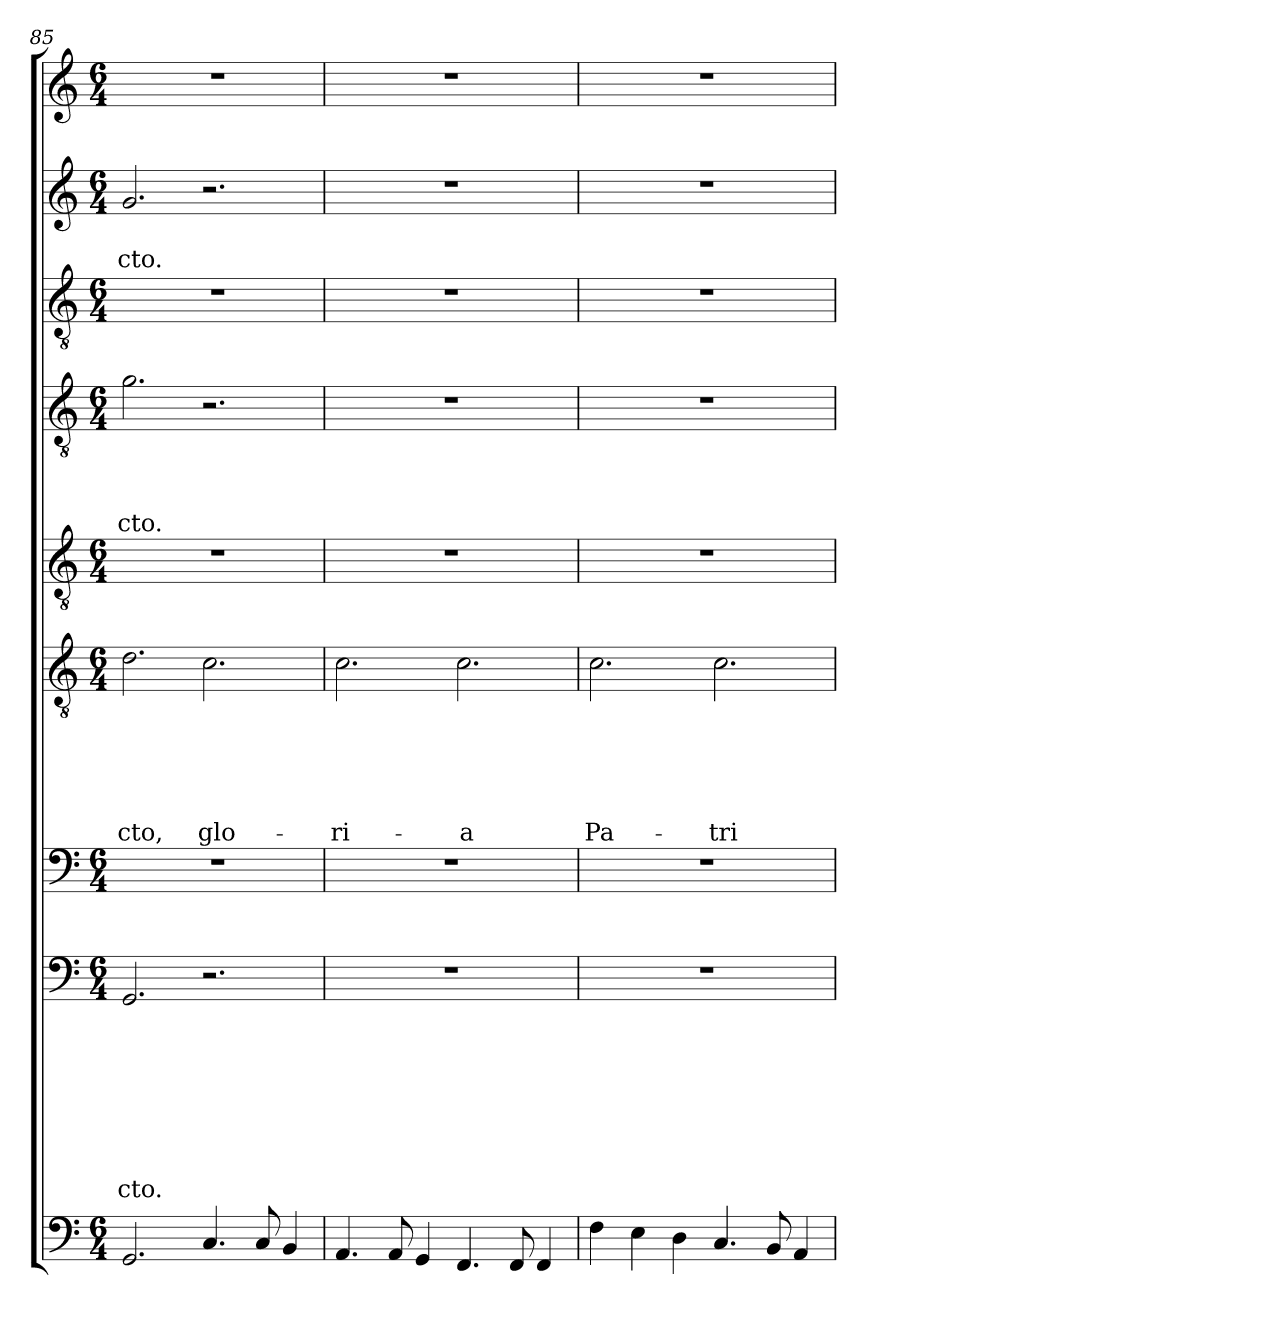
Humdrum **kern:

**kern	**kern	**text	**text	**text	**text	**text	**text	**text	**text	**kern	**kern	**text	**text	**text	**text	**text	**text	**kern	**kern	**text	**text	**text	**text	**kern	**kern	**text	**text	**kern
*part9	*part8	*part8	*part8	*part8	*part8	*part8	*part8	*part8	*part8	*part7	*part6	*part6	*part6	*part6	*part6	*part6	*part6	*part5	*part4	*part4	*part4	*part4	*part4	*part3	*part2	*part2	*part2	*part1
*staff9	*staff8	*staff8	*staff8	*staff8	*staff8	*staff8	*staff8	*staff8	*staff8	*staff7	*staff6	*staff6	*staff6	*staff6	*staff6	*staff6	*staff6	*staff5	*staff4	*staff4	*staff4	*staff4	*staff4	*staff3	*staff2	*staff2	*staff2	*staff1
*clefF4	*clefF4	*	*	*	*	*	*	*	*	*clefF4	*clefGv2	*	*	*	*	*	*	*clefGv2	*clefGv2	*	*	*	*	*clefGv2	*clefG2	*	*	*clefG2
*k[]	*k[]	*	*	*	*	*	*	*	*	*k[]	*k[]	*	*	*	*	*	*	*k[]	*k[]	*	*	*	*	*k[]	*k[]	*	*	*k[]
*C:	*C:	*	*	*	*	*	*	*	*	*C:	*C:	*	*	*	*	*	*	*C:	*C:	*	*	*	*	*C:	*C:	*	*	*C:
*M6/4	*M6/4	*	*	*	*	*	*	*	*	*M6/4	*M6/4	*	*	*	*	*	*	*M6/4	*M6/4	*	*	*	*	*M6/4	*M6/4	*	*	*M6/4
=85	=85	=85	=85	=85	=85	=85	=85	=85	=85	=85	=85	=85	=85	=85	=85	=85	=85	=85	=85	=85	=85	=85	=85	=85	=85	=85	=85	=85
2.GG/	2.GG/	.	.	.	.	.	.	.	-cto.	1.r	2.d\	.	.	.	.	.	-cto,	1.r	2.g\	.	.	.	-cto.	1.r	2.g/	.	-cto.	1.r
4.C/	2.r	.	.	.	.	.	.	.	.	.	2.c\	.	.	.	.	.	glo-	.	2.r	.	.	.	.	.	2.r	.	.	.
8C/	.	.	.	.	.	.	.	.	.	.	.	.	.	.	.	.	.	.	.	.	.	.	.	.	.	.	.	.
4BB/	.	.	.	.	.	.	.	.	.	.	.	.	.	.	.	.	.	.	.	.	.	.	.	.	.	.	.	.
=86	=86	=86	=86	=86	=86	=86	=86	=86	=86	=86	=86	=86	=86	=86	=86	=86	=86	=86	=86	=86	=86	=86	=86	=86	=86	=86	=86	=86
4.AA/	1.r	.	.	.	.	.	.	.	.	1.r	2.c\	.	.	.	.	.	-ri-	1.r	1.r	.	.	.	.	1.r	1.r	.	.	1.r
8AA/	.	.	.	.	.	.	.	.	.	.	.	.	.	.	.	.	.	.	.	.	.	.	.	.	.	.	.	.
4GG/	.	.	.	.	.	.	.	.	.	.	.	.	.	.	.	.	.	.	.	.	.	.	.	.	.	.	.	.
4.FF/	.	.	.	.	.	.	.	.	.	.	2.c\	.	.	.	.	.	-a	.	.	.	.	.	.	.	.	.	.	.
8FF/	.	.	.	.	.	.	.	.	.	.	.	.	.	.	.	.	.	.	.	.	.	.	.	.	.	.	.	.
4FF/	.	.	.	.	.	.	.	.	.	.	.	.	.	.	.	.	.	.	.	.	.	.	.	.	.	.	.	.
!!LO:LB:g=z
=87	=87	=87	=87	=87	=87	=87	=87	=87	=87	=87	=87	=87	=87	=87	=87	=87	=87	=87	=87	=87	=87	=87	=87	=87	=87	=87	=87	=87
4F\	1.r	.	.	.	.	.	.	.	.	1.r	2.c\	.	.	.	.	.	Pa-	1.r	1.r	.	.	.	.	1.r	1.r	.	.	1.r
4E\	.	.	.	.	.	.	.	.	.	.	.	.	.	.	.	.	.	.	.	.	.	.	.	.	.	.	.	.
4D\	.	.	.	.	.	.	.	.	.	.	.	.	.	.	.	.	.	.	.	.	.	.	.	.	.	.	.	.
4.C/	.	.	.	.	.	.	.	.	.	.	2.c\	.	.	.	.	.	-tri	.	.	.	.	.	.	.	.	.	.	.
8BB/	.	.	.	.	.	.	.	.	.	.	.	.	.	.	.	.	.	.	.	.	.	.	.	.	.	.	.	.
4AA/	.	.	.	.	.	.	.	.	.	.	.	.	.	.	.	.	.	.	.	.	.	.	.	.	.	.	.	.
=	=	=	=	=	=	=	=	=	=	=	=	=	=	=	=	=	=	=	=	=	=	=	=	=	=	=	=	=
*-	*-	*-	*-	*-	*-	*-	*-	*-	*-	*-	*-	*-	*-	*-	*-	*-	*-	*-	*-	*-	*-	*-	*-	*-	*-	*-	*-	*-
